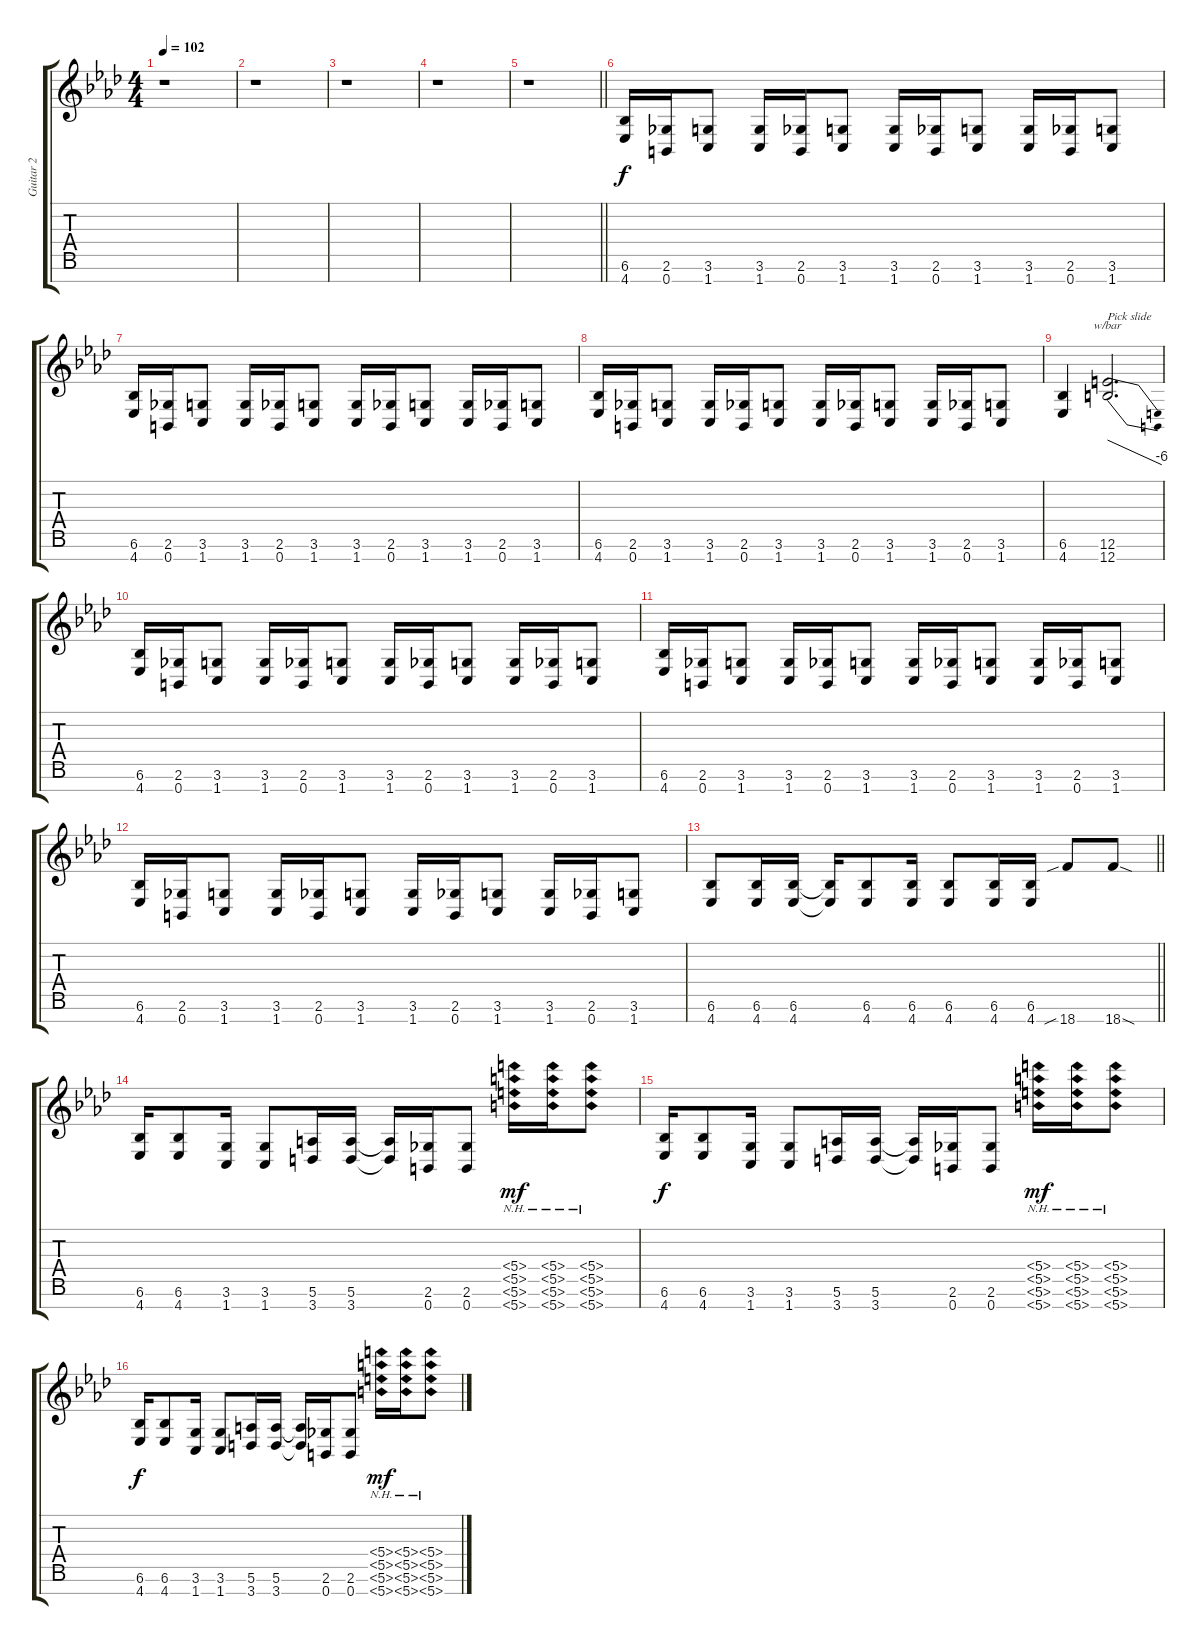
\track ("Guitar 2" "Guitar 2") {instrument overdrivenguitar}
\staff {score tabs}
\tuning (E4 B3 G3 D3 A2 E2 B1) {hide}
\ts (4 4)
\tempo 102
\clef g2
\ks fminor
r.1{dy f instrument overdrivenguitar} |
r.1 |
r.1 |
r.1 |
\barLineRight lightlight
r.1 |
(6.6 4.7).16 (2.6 0.7).16 (3.6 1.7).8 (3.6 1.7).16 (2.6 0.7).16 (3.6 1.7).8 (3.6 1.7).16 (2.6 0.7).16 (3.6 1.7).8 (3.6 1.7).16 (2.6 0.7).16 (3.6 1.7).8 |
(6.6 4.7).16 (2.6 0.7).16 (3.6 1.7).8 (3.6 1.7).16 (2.6 0.7).16 (3.6 1.7).8 (3.6 1.7).16 (2.6 0.7).16 (3.6 1.7).8 (3.6 1.7).16 (2.6 0.7).16 (3.6 1.7).8 |
(6.6 4.7).16 (2.6 0.7).16 (3.6 1.7).8 (3.6 1.7).16 (2.6 0.7).16 (3.6 1.7).8 (3.6 1.7).16 (2.6 0.7).16 (3.6 1.7).8 (3.6 1.7).16 (2.6 0.7).16 (3.6 1.7).8 |
(6.6 4.7).4 (12.6 12.7).2{d tbe (dive default 0 0 60 -24) txt "Pick slide"} |
(6.6 4.7).16 (2.6 0.7).16 (3.6 1.7).8 (3.6 1.7).16 (2.6 0.7).16 (3.6 1.7).8 (3.6 1.7).16 (2.6 0.7).16 (3.6 1.7).8 (3.6 1.7).16 (2.6 0.7).16 (3.6 1.7).8 |
(6.6 4.7).16 (2.6 0.7).16 (3.6 1.7).8 (3.6 1.7).16 (2.6 0.7).16 (3.6 1.7).8 (3.6 1.7).16 (2.6 0.7).16 (3.6 1.7).8 (3.6 1.7).16 (2.6 0.7).16 (3.6 1.7).8 |
(6.6 4.7).16 (2.6 0.7).16 (3.6 1.7).8 (3.6 1.7).16 (2.6 0.7).16 (3.6 1.7).8 (3.6 1.7).16 (2.6 0.7).16 (3.6 1.7).8 (3.6 1.7).16 (2.6 0.7).16 (3.6 1.7).8 |
\barLineRight lightlight
(6.6 4.7).8 (6.6 4.7).16 (6.6 4.7).16 (6.6{t} 4.7{t}).16 (6.6 4.7).8 (6.6 4.7).16 (6.6 4.7).8 (6.6 4.7).16 (6.6 4.7).16 18.7{sib}.8 18.7{sod}.8 |
(6.6 4.7).16 (6.6 4.7).8 (3.6 1.7).16 (3.6 1.7).8 (5.6 3.7).16 (5.6 3.7).16 (5.6{t} 3.7{t}).16 (2.6 0.7).16 (2.6 0.7).8 (5.4{nh} 5.5{nh} 5.6{nh} 5.7{nh}).16{dy mf} (5.4{nh} 5.5{nh} 5.6{nh} 5.7{nh}).16 (5.4{nh} 5.5{nh} 5.6{nh} 5.7{nh}).8 |
(6.6 4.7).16{dy f} (6.6 4.7).8 (3.6 1.7).16 (3.6 1.7).8 (5.6 3.7).16 (5.6 3.7).16 (5.6{t} 3.7{t}).16 (2.6 0.7).16 (2.6 0.7).8 (5.4{nh} 5.5{nh} 5.6{nh} 5.7{nh}).16{dy mf} (5.4{nh} 5.5{nh} 5.6{nh} 5.7{nh}).16 (5.4{nh} 5.5{nh} 5.6{nh} 5.7{nh}).8 |
(6.6 4.7).16{dy f} (6.6 4.7).8 (3.6 1.7).16 (3.6 1.7).8 (5.6 3.7).16 (5.6 3.7).16 (5.6{t} 3.7{t}).16 (2.6 0.7).16 (2.6 0.7).8 (5.4{nh} 5.5{nh} 5.6{nh} 5.7{nh}).16{dy mf} (5.4{nh} 5.5{nh} 5.6{nh} 5.7{nh}).16 (5.4{nh} 5.5{nh} 5.6{nh} 5.7{nh}).8
